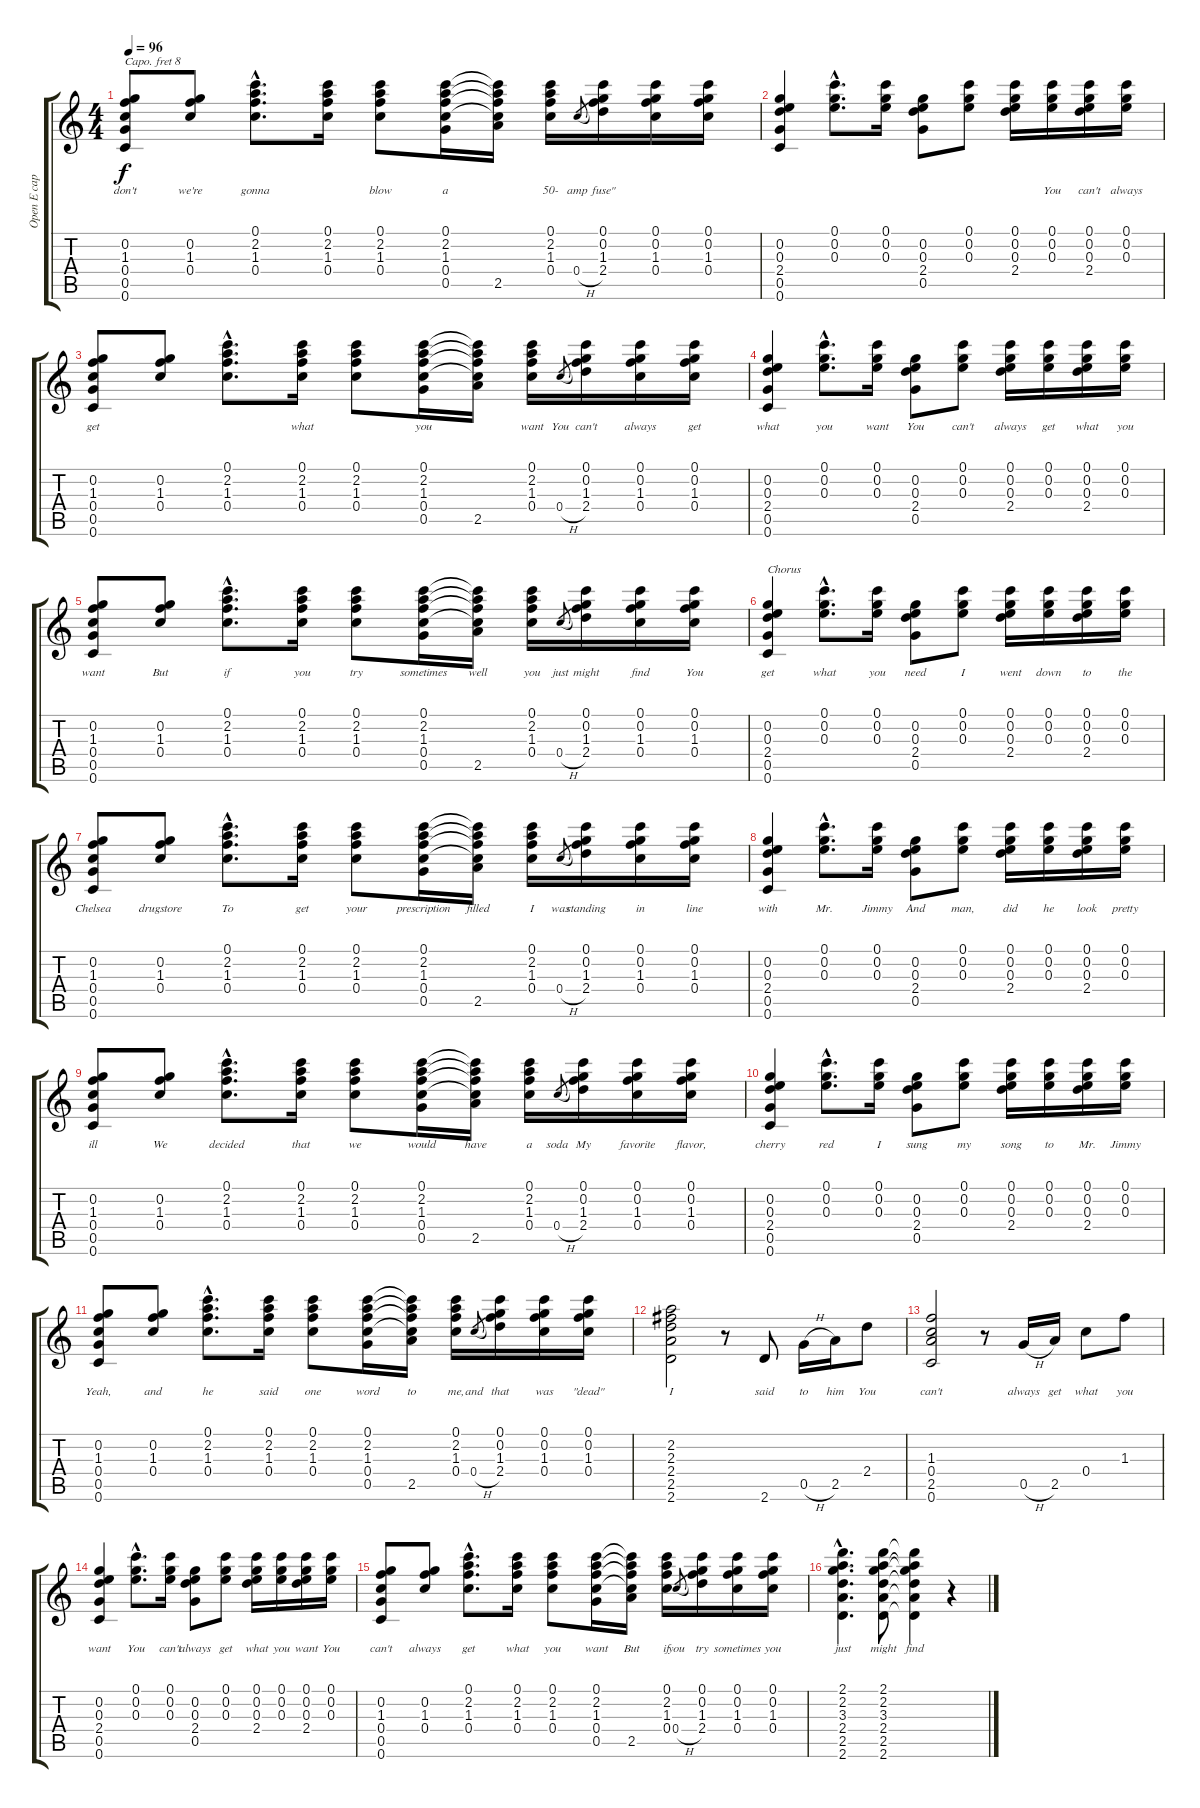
\track ("Open E capo on 8" "Open E cap") {instrument acousticguitarsteel}
\staff {score tabs}
\capo 8
\tuning (E4 B3 Ab3 E3 B2 E2) {hide}
\ts (4 4)
\tempo 96
\clef g2
\ks c
(0.2 1.3 0.4 0.5 0.6).8{lyrics (0 "don't") lyrics (1 "") lyrics (2 "") lyrics (3 "") lyrics (4 "") dy f} (0.2 1.3 0.4).8{lyrics (0 "we're") lyrics (1 "") lyrics (2 "") lyrics (3 "") lyrics (4 "")} (0.1{hac} 2.2{hac} 1.3{hac} 0.4{hac}).8{d lyrics (0 "gonna") lyrics (1 "") lyrics (2 "") lyrics (3 "") lyrics (4 "")} (0.1 2.2 1.3 0.4).16{lyrics (0 "") lyrics (1 "") lyrics (2 "") lyrics (3 "") lyrics (4 "")} (0.1 2.2 1.3 0.4).8{lyrics (0 "blow") lyrics (1 "") lyrics (2 "") lyrics (3 "") lyrics (4 "")} (0.1 2.2 1.3 0.4 0.5).16{lyrics (0 "a") lyrics (1 "") lyrics (2 "") lyrics (3 "") lyrics (4 "")} (0.1{t} 2.2{t} 1.3{t} 0.4{t} 2.5).16{lyrics (0 "") lyrics (1 "") lyrics (2 "") lyrics (3 "") lyrics (4 "")} (0.1 2.2 1.3 0.4).16{lyrics (0 "50-") lyrics (1 "") lyrics (2 "") lyrics (3 "") lyrics (4 "")} 0.4{h}.8{lyrics (0 "amp") lyrics (1 "") lyrics (2 "") lyrics (3 "") lyrics (4 "") gr} (0.1 0.2 1.3 2.4).16{lyrics (0 "fuse\"") lyrics (1 "") lyrics (2 "") lyrics (3 "") lyrics (4 "")} (0.1 0.2 1.3 0.4).16{lyrics (0 "") lyrics (1 "") lyrics (2 "") lyrics (3 "") lyrics (4 "")} (0.1 0.2 1.3 0.4).16{lyrics (0 "") lyrics (1 "") lyrics (2 "") lyrics (3 "") lyrics (4 "")} |
(0.2 0.3 2.4 0.5 0.6).4{lyrics (0 "") lyrics (1 "") lyrics (2 "") lyrics (3 "") lyrics (4 "")} (0.1{hac} 0.2{hac} 0.3{hac}).8{d lyrics (0 "") lyrics (1 "") lyrics (2 "") lyrics (3 "") lyrics (4 "")} (0.1 0.2 0.3).16{lyrics (0 "") lyrics (1 "") lyrics (2 "") lyrics (3 "") lyrics (4 "")} (0.2 0.3 2.4 0.5).8{lyrics (0 "") lyrics (1 "") lyrics (2 "") lyrics (3 "") lyrics (4 "")} (0.1 0.2 0.3).8{lyrics (0 "") lyrics (1 "") lyrics (2 "") lyrics (3 "") lyrics (4 "")} (0.1 0.2 0.3 2.4).16{lyrics (0 "") lyrics (1 "") lyrics (2 "") lyrics (3 "") lyrics (4 "")} (0.1 0.2 0.3).16{lyrics (0 "You") lyrics (1 "") lyrics (2 "") lyrics (3 "") lyrics (4 "")} (0.1 0.2 0.3 2.4).16{lyrics (0 "can't") lyrics (1 "") lyrics (2 "") lyrics (3 "") lyrics (4 "")} (0.1 0.2 0.3).16{lyrics (0 "always") lyrics (1 "") lyrics (2 "") lyrics (3 "") lyrics (4 "")} |
(0.2 1.3 0.4 0.5 0.6).8{lyrics (0 "get") lyrics (1 "") lyrics (2 "") lyrics (3 "") lyrics (4 "")} (0.2 1.3 0.4).8{lyrics (0 "") lyrics (1 "") lyrics (2 "") lyrics (3 "") lyrics (4 "")} (0.1{hac} 2.2{hac} 1.3{hac} 0.4{hac}).8{d lyrics (0 "") lyrics (1 "") lyrics (2 "") lyrics (3 "") lyrics (4 "")} (0.1 2.2 1.3 0.4).16{lyrics (0 "what") lyrics (1 "") lyrics (2 "") lyrics (3 "") lyrics (4 "")} (0.1 2.2 1.3 0.4).8{lyrics (0 "") lyrics (1 "") lyrics (2 "") lyrics (3 "") lyrics (4 "")} (0.1 2.2 1.3 0.4 0.5).16{lyrics (0 "you") lyrics (1 "") lyrics (2 "") lyrics (3 "") lyrics (4 "")} (0.1{t} 2.2{t} 1.3{t} 0.4{t} 2.5).16{lyrics (0 "") lyrics (1 "") lyrics (2 "") lyrics (3 "") lyrics (4 "")} (0.1 2.2 1.3 0.4).16{lyrics (0 "want") lyrics (1 "") lyrics (2 "") lyrics (3 "") lyrics (4 "")} 0.4{h}.8{lyrics (0 "You") lyrics (1 "") lyrics (2 "") lyrics (3 "") lyrics (4 "") gr} (0.1 0.2 1.3 2.4).16{lyrics (0 "can't") lyrics (1 "") lyrics (2 "") lyrics (3 "") lyrics (4 "")} (0.1 0.2 1.3 0.4).16{lyrics (0 "always") lyrics (1 "") lyrics (2 "") lyrics (3 "") lyrics (4 "")} (0.1 0.2 1.3 0.4).16{lyrics (0 "get") lyrics (1 "") lyrics (2 "") lyrics (3 "") lyrics (4 "")} |
(0.2 0.3 2.4 0.5 0.6).4{lyrics (0 "what") lyrics (1 "") lyrics (2 "") lyrics (3 "") lyrics (4 "")} (0.1{hac} 0.2{hac} 0.3{hac}).8{d lyrics (0 "you") lyrics (1 "") lyrics (2 "") lyrics (3 "") lyrics (4 "")} (0.1 0.2 0.3).16{lyrics (0 "want") lyrics (1 "") lyrics (2 "") lyrics (3 "") lyrics (4 "")} (0.2 0.3 2.4 0.5).8{lyrics (0 "You") lyrics (1 "") lyrics (2 "") lyrics (3 "") lyrics (4 "")} (0.1 0.2 0.3).8{lyrics (0 "can't") lyrics (1 "") lyrics (2 "") lyrics (3 "") lyrics (4 "")} (0.1 0.2 0.3 2.4).16{lyrics (0 "always") lyrics (1 "") lyrics (2 "") lyrics (3 "") lyrics (4 "")} (0.1 0.2 0.3).16{lyrics (0 "get") lyrics (1 "") lyrics (2 "") lyrics (3 "") lyrics (4 "")} (0.1 0.2 0.3 2.4).16{lyrics (0 "what") lyrics (1 "") lyrics (2 "") lyrics (3 "") lyrics (4 "")} (0.1 0.2 0.3).16{lyrics (0 "you") lyrics (1 "") lyrics (2 "") lyrics (3 "") lyrics (4 "")} |
(0.2 1.3 0.4 0.5 0.6).8{lyrics (0 "want") lyrics (1 "") lyrics (2 "") lyrics (3 "") lyrics (4 "")} (0.2 1.3 0.4).8{lyrics (0 "But") lyrics (1 "") lyrics (2 "") lyrics (3 "") lyrics (4 "")} (0.1{hac} 2.2{hac} 1.3{hac} 0.4{hac}).8{d lyrics (0 "if") lyrics (1 "") lyrics (2 "") lyrics (3 "") lyrics (4 "")} (0.1 2.2 1.3 0.4).16{lyrics (0 "you") lyrics (1 "") lyrics (2 "") lyrics (3 "") lyrics (4 "")} (0.1 2.2 1.3 0.4).8{lyrics (0 "try") lyrics (1 "") lyrics (2 "") lyrics (3 "") lyrics (4 "")} (0.1 2.2 1.3 0.4 0.5).16{lyrics (0 "sometimes") lyrics (1 "") lyrics (2 "") lyrics (3 "") lyrics (4 "")} (0.1{t} 2.2{t} 1.3{t} 0.4{t} 2.5).16{lyrics (0 "well") lyrics (1 "") lyrics (2 "") lyrics (3 "") lyrics (4 "")} (0.1 2.2 1.3 0.4).16{lyrics (0 "you") lyrics (1 "") lyrics (2 "") lyrics (3 "") lyrics (4 "")} 0.4{h}.8{lyrics (0 "just") lyrics (1 "") lyrics (2 "") lyrics (3 "") lyrics (4 "") gr} (0.1 0.2 1.3 2.4).16{lyrics (0 "might") lyrics (1 "") lyrics (2 "") lyrics (3 "") lyrics (4 "")} (0.1 0.2 1.3 0.4).16{lyrics (0 "find") lyrics (1 "") lyrics (2 "") lyrics (3 "") lyrics (4 "")} (0.1 0.2 1.3 0.4).16{lyrics (0 "You") lyrics (1 "") lyrics (2 "") lyrics (3 "") lyrics (4 "")} |
(0.2 0.3 2.4 0.5 0.6).4{txt "Chorus" lyrics (0 "get") lyrics (1 "") lyrics (2 "") lyrics (3 "") lyrics (4 "")} (0.1{hac} 0.2{hac} 0.3{hac}).8{d lyrics (0 "what") lyrics (1 "") lyrics (2 "") lyrics (3 "") lyrics (4 "")} (0.1 0.2 0.3).16{lyrics (0 "you") lyrics (1 "") lyrics (2 "") lyrics (3 "") lyrics (4 "")} (0.2 0.3 2.4 0.5).8{lyrics (0 "need") lyrics (1 "") lyrics (2 "") lyrics (3 "") lyrics (4 "")} (0.1 0.2 0.3).8{lyrics (0 "I") lyrics (1 "") lyrics (2 "") lyrics (3 "") lyrics (4 "")} (0.1 0.2 0.3 2.4).16{lyrics (0 "went") lyrics (1 "") lyrics (2 "") lyrics (3 "") lyrics (4 "")} (0.1 0.2 0.3).16{lyrics (0 "down") lyrics (1 "") lyrics (2 "") lyrics (3 "") lyrics (4 "")} (0.1 0.2 0.3 2.4).16{lyrics (0 "to") lyrics (1 "") lyrics (2 "") lyrics (3 "") lyrics (4 "")} (0.1 0.2 0.3).16{lyrics (0 "the") lyrics (1 "") lyrics (2 "") lyrics (3 "") lyrics (4 "")} |
(0.2 1.3 0.4 0.5 0.6).8{lyrics (0 "Chelsea") lyrics (1 "") lyrics (2 "") lyrics (3 "") lyrics (4 "")} (0.2 1.3 0.4).8{lyrics (0 "drugstore") lyrics (1 "") lyrics (2 "") lyrics (3 "") lyrics (4 "")} (0.1{hac} 2.2{hac} 1.3{hac} 0.4{hac}).8{d lyrics (0 "To") lyrics (1 "") lyrics (2 "") lyrics (3 "") lyrics (4 "")} (0.1 2.2 1.3 0.4).16{lyrics (0 "get") lyrics (1 "") lyrics (2 "") lyrics (3 "") lyrics (4 "")} (0.1 2.2 1.3 0.4).8{lyrics (0 "your") lyrics (1 "") lyrics (2 "") lyrics (3 "") lyrics (4 "")} (0.1 2.2 1.3 0.4 0.5).16{lyrics (0 "prescription") lyrics (1 "") lyrics (2 "") lyrics (3 "") lyrics (4 "")} (0.1{t} 2.2{t} 1.3{t} 0.4{t} 2.5).16{lyrics (0 "filled") lyrics (1 "") lyrics (2 "") lyrics (3 "") lyrics (4 "")} (0.1 2.2 1.3 0.4).16{lyrics (0 "I") lyrics (1 "") lyrics (2 "") lyrics (3 "") lyrics (4 "")} 0.4{h}.8{lyrics (0 "was") lyrics (1 "") lyrics (2 "") lyrics (3 "") lyrics (4 "") gr} (0.1 0.2 1.3 2.4).16{lyrics (0 "standing") lyrics (1 "") lyrics (2 "") lyrics (3 "") lyrics (4 "")} (0.1 0.2 1.3 0.4).16{lyrics (0 "in") lyrics (1 "") lyrics (2 "") lyrics (3 "") lyrics (4 "")} (0.1 0.2 1.3 0.4).16{lyrics (0 "line") lyrics (1 "") lyrics (2 "") lyrics (3 "") lyrics (4 "")} |
(0.2 0.3 2.4 0.5 0.6).4{lyrics (0 "with") lyrics (1 "") lyrics (2 "") lyrics (3 "") lyrics (4 "")} (0.1{hac} 0.2{hac} 0.3{hac}).8{d lyrics (0 "Mr.") lyrics (1 "") lyrics (2 "") lyrics (3 "") lyrics (4 "")} (0.1 0.2 0.3).16{lyrics (0 "Jimmy") lyrics (1 "") lyrics (2 "") lyrics (3 "") lyrics (4 "")} (0.2 0.3 2.4 0.5).8{lyrics (0 "And") lyrics (1 "") lyrics (2 "") lyrics (3 "") lyrics (4 "")} (0.1 0.2 0.3).8{lyrics (0 "man,") lyrics (1 "") lyrics (2 "") lyrics (3 "") lyrics (4 "")} (0.1 0.2 0.3 2.4).16{lyrics (0 "did") lyrics (1 "") lyrics (2 "") lyrics (3 "") lyrics (4 "")} (0.1 0.2 0.3).16{lyrics (0 "he") lyrics (1 "") lyrics (2 "") lyrics (3 "") lyrics (4 "")} (0.1 0.2 0.3 2.4).16{lyrics (0 "look") lyrics (1 "") lyrics (2 "") lyrics (3 "") lyrics (4 "")} (0.1 0.2 0.3).16{lyrics (0 "pretty") lyrics (1 "") lyrics (2 "") lyrics (3 "") lyrics (4 "")} |
(0.2 1.3 0.4 0.5 0.6).8{lyrics (0 "ill") lyrics (1 "") lyrics (2 "") lyrics (3 "") lyrics (4 "")} (0.2 1.3 0.4).8{lyrics (0 "We") lyrics (1 "") lyrics (2 "") lyrics (3 "") lyrics (4 "")} (0.1{hac} 2.2{hac} 1.3{hac} 0.4{hac}).8{d lyrics (0 "decided") lyrics (1 "") lyrics (2 "") lyrics (3 "") lyrics (4 "")} (0.1 2.2 1.3 0.4).16{lyrics (0 "that") lyrics (1 "") lyrics (2 "") lyrics (3 "") lyrics (4 "")} (0.1 2.2 1.3 0.4).8{lyrics (0 "we") lyrics (1 "") lyrics (2 "") lyrics (3 "") lyrics (4 "")} (0.1 2.2 1.3 0.4 0.5).16{lyrics (0 "would") lyrics (1 "") lyrics (2 "") lyrics (3 "") lyrics (4 "")} (0.1{t} 2.2{t} 1.3{t} 0.4{t} 2.5).16{lyrics (0 "have") lyrics (1 "") lyrics (2 "") lyrics (3 "") lyrics (4 "")} (0.1 2.2 1.3 0.4).16{lyrics (0 "a") lyrics (1 "") lyrics (2 "") lyrics (3 "") lyrics (4 "")} 0.4{h}.8{lyrics (0 "soda") lyrics (1 "") lyrics (2 "") lyrics (3 "") lyrics (4 "") gr} (0.1 0.2 1.3 2.4).16{lyrics (0 "My") lyrics (1 "") lyrics (2 "") lyrics (3 "") lyrics (4 "")} (0.1 0.2 1.3 0.4).16{lyrics (0 "favorite") lyrics (1 "") lyrics (2 "") lyrics (3 "") lyrics (4 "")} (0.1 0.2 1.3 0.4).16{lyrics (0 "flavor,") lyrics (1 "") lyrics (2 "") lyrics (3 "") lyrics (4 "")} |
(0.2 0.3 2.4 0.5 0.6).4{lyrics (0 "cherry") lyrics (1 "") lyrics (2 "") lyrics (3 "") lyrics (4 "")} (0.1{hac} 0.2{hac} 0.3{hac}).8{d lyrics (0 "red") lyrics (1 "") lyrics (2 "") lyrics (3 "") lyrics (4 "")} (0.1 0.2 0.3).16{lyrics (0 "I") lyrics (1 "") lyrics (2 "") lyrics (3 "") lyrics (4 "")} (0.2 0.3 2.4 0.5).8{lyrics (0 "sung") lyrics (1 "") lyrics (2 "") lyrics (3 "") lyrics (4 "")} (0.1 0.2 0.3).8{lyrics (0 "my") lyrics (1 "") lyrics (2 "") lyrics (3 "") lyrics (4 "")} (0.1 0.2 0.3 2.4).16{lyrics (0 "song") lyrics (1 "") lyrics (2 "") lyrics (3 "") lyrics (4 "")} (0.1 0.2 0.3).16{lyrics (0 "to") lyrics (1 "") lyrics (2 "") lyrics (3 "") lyrics (4 "")} (0.1 0.2 0.3 2.4).16{lyrics (0 "Mr.") lyrics (1 "") lyrics (2 "") lyrics (3 "") lyrics (4 "")} (0.1 0.2 0.3).16{lyrics (0 "Jimmy") lyrics (1 "") lyrics (2 "") lyrics (3 "") lyrics (4 "")} |
(0.2 1.3 0.4 0.5 0.6).8{lyrics (0 "Yeah,") lyrics (1 "") lyrics (2 "") lyrics (3 "") lyrics (4 "")} (0.2 1.3 0.4).8{lyrics (0 "and") lyrics (1 "") lyrics (2 "") lyrics (3 "") lyrics (4 "")} (0.1{hac} 2.2{hac} 1.3{hac} 0.4{hac}).8{d lyrics (0 "he") lyrics (1 "") lyrics (2 "") lyrics (3 "") lyrics (4 "")} (0.1 2.2 1.3 0.4).16{lyrics (0 "said") lyrics (1 "") lyrics (2 "") lyrics (3 "") lyrics (4 "")} (0.1 2.2 1.3 0.4).8{lyrics (0 "one") lyrics (1 "") lyrics (2 "") lyrics (3 "") lyrics (4 "")} (0.1 2.2 1.3 0.4 0.5).16{lyrics (0 "word") lyrics (1 "") lyrics (2 "") lyrics (3 "") lyrics (4 "")} (0.1{t} 2.2{t} 1.3{t} 0.4{t} 2.5).16{lyrics (0 "to") lyrics (1 "") lyrics (2 "") lyrics (3 "") lyrics (4 "")} (0.1 2.2 1.3 0.4).16{lyrics (0 "me,") lyrics (1 "") lyrics (2 "") lyrics (3 "") lyrics (4 "")} 0.4{h}.8{lyrics (0 "and") lyrics (1 "") lyrics (2 "") lyrics (3 "") lyrics (4 "") gr} (0.1 0.2 1.3 2.4).16{lyrics (0 "that") lyrics (1 "") lyrics (2 "") lyrics (3 "") lyrics (4 "")} (0.1 0.2 1.3 0.4).16{lyrics (0 "was") lyrics (1 "") lyrics (2 "") lyrics (3 "") lyrics (4 "")} (0.1 0.2 1.3 0.4).16{lyrics (0 "\"dead\"") lyrics (1 "") lyrics (2 "") lyrics (3 "") lyrics (4 "")} |
(2.2 2.3 2.4 2.5 2.6).2{lyrics (0 "I") lyrics (1 "") lyrics (2 "") lyrics (3 "") lyrics (4 "")} r.8 2.6.8{lyrics (0 "said") lyrics (1 "") lyrics (2 "") lyrics (3 "") lyrics (4 "")} 0.5{h}.16{lyrics (0 "to") lyrics (1 "") lyrics (2 "") lyrics (3 "") lyrics (4 "")} 2.5.16{lyrics (0 "him") lyrics (1 "") lyrics (2 "") lyrics (3 "") lyrics (4 "")} 2.4.8{lyrics (0 "You") lyrics (1 "") lyrics (2 "") lyrics (3 "") lyrics (4 "")} |
(1.3 0.4 2.5 0.6).2{lyrics (0 "can't") lyrics (1 "") lyrics (2 "") lyrics (3 "") lyrics (4 "")} r.8 0.5{h}.16{lyrics (0 "always") lyrics (1 "") lyrics (2 "") lyrics (3 "") lyrics (4 "")} 2.5.16{lyrics (0 "get") lyrics (1 "") lyrics (2 "") lyrics (3 "") lyrics (4 "")} 0.4.8{lyrics (0 "what") lyrics (1 "") lyrics (2 "") lyrics (3 "") lyrics (4 "")} 1.3.8{lyrics (0 "you") lyrics (1 "") lyrics (2 "") lyrics (3 "") lyrics (4 "")} |
(0.2 0.3 2.4 0.5 0.6).4{lyrics (0 "want") lyrics (1 "") lyrics (2 "") lyrics (3 "") lyrics (4 "")} (0.1{hac} 0.2{hac} 0.3{hac}).8{d lyrics (0 "You") lyrics (1 "") lyrics (2 "") lyrics (3 "") lyrics (4 "")} (0.1 0.2 0.3).16{lyrics (0 "can't") lyrics (1 "") lyrics (2 "") lyrics (3 "") lyrics (4 "")} (0.2 0.3 2.4 0.5).8{lyrics (0 "always") lyrics (1 "") lyrics (2 "") lyrics (3 "") lyrics (4 "")} (0.1 0.2 0.3).8{lyrics (0 "get") lyrics (1 "") lyrics (2 "") lyrics (3 "") lyrics (4 "")} (0.1 0.2 0.3 2.4).16{lyrics (0 "what") lyrics (1 "") lyrics (2 "") lyrics (3 "") lyrics (4 "")} (0.1 0.2 0.3).16{lyrics (0 "you") lyrics (1 "") lyrics (2 "") lyrics (3 "") lyrics (4 "")} (0.1 0.2 0.3 2.4).16{lyrics (0 "want") lyrics (1 "") lyrics (2 "") lyrics (3 "") lyrics (4 "")} (0.1 0.2 0.3).16{lyrics (0 "You") lyrics (1 "") lyrics (2 "") lyrics (3 "") lyrics (4 "")} |
(0.2 1.3 0.4 0.5 0.6).8{lyrics (0 "can't") lyrics (1 "") lyrics (2 "") lyrics (3 "") lyrics (4 "")} (0.2 1.3 0.4).8{lyrics (0 "always") lyrics (1 "") lyrics (2 "") lyrics (3 "") lyrics (4 "")} (0.1{hac} 2.2{hac} 1.3{hac} 0.4{hac}).8{d lyrics (0 "get") lyrics (1 "") lyrics (2 "") lyrics (3 "") lyrics (4 "")} (0.1 2.2 1.3 0.4).16{lyrics (0 "what") lyrics (1 "") lyrics (2 "") lyrics (3 "") lyrics (4 "")} (0.1 2.2 1.3 0.4).8{lyrics (0 "you") lyrics (1 "") lyrics (2 "") lyrics (3 "") lyrics (4 "")} (0.1 2.2 1.3 0.4 0.5).16{lyrics (0 "want") lyrics (1 "") lyrics (2 "") lyrics (3 "") lyrics (4 "")} (0.1{t} 2.2{t} 1.3{t} 0.4{t} 2.5).16{lyrics (0 "But") lyrics (1 "") lyrics (2 "") lyrics (3 "") lyrics (4 "")} (0.1 2.2 1.3 0.4).16{lyrics (0 "if") lyrics (1 "") lyrics (2 "") lyrics (3 "") lyrics (4 "")} 0.4{h}.8{lyrics (0 "you") lyrics (1 "") lyrics (2 "") lyrics (3 "") lyrics (4 "") gr} (0.1 0.2 1.3 2.4).16{lyrics (0 "try") lyrics (1 "") lyrics (2 "") lyrics (3 "") lyrics (4 "")} (0.1 0.2 1.3 0.4).16{lyrics (0 "sometimes") lyrics (1 "") lyrics (2 "") lyrics (3 "") lyrics (4 "")} (0.1 0.2 1.3 0.4).16{lyrics (0 "you") lyrics (1 "") lyrics (2 "") lyrics (3 "") lyrics (4 "")} |
(2.1{hac} 2.2{hac} 3.3{hac} 2.4{hac} 2.5{hac} 2.6{hac}).4{d lyrics (0 "just") lyrics (1 "") lyrics (2 "") lyrics (3 "") lyrics (4 "")} (2.1 2.2 3.3 2.4 2.5 2.6).8{lyrics (0 "might") lyrics (1 "") lyrics (2 "") lyrics (3 "") lyrics (4 "")} (2.1{t} 2.2{t} 3.3{t} 2.4{t} 2.5{t} 2.6{t}).4{lyrics (0 "find") lyrics (1 "") lyrics (2 "") lyrics (3 "") lyrics (4 "")} r.4
